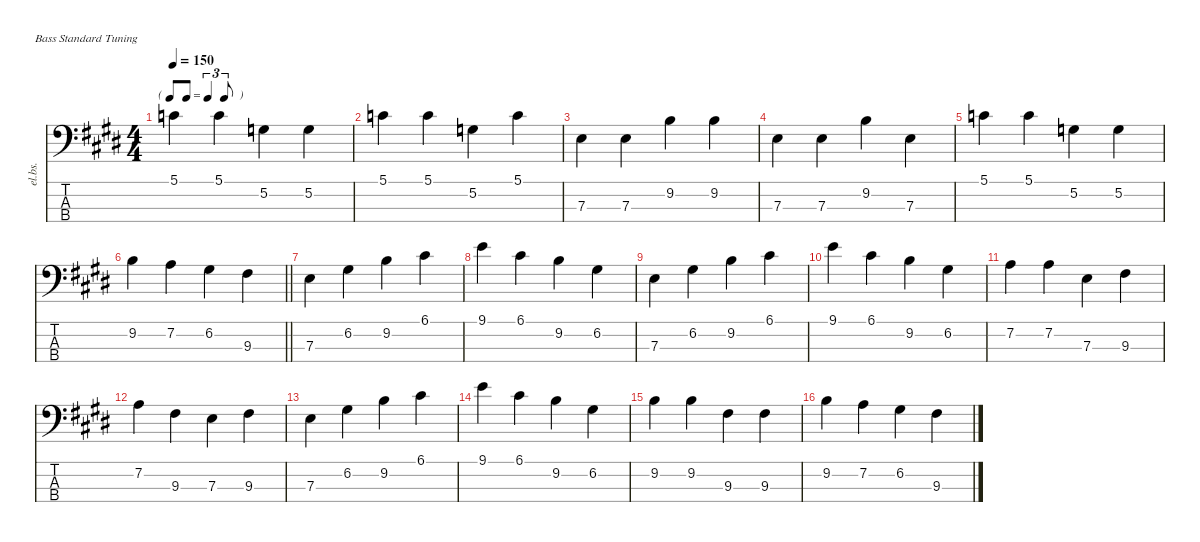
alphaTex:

\defaultSystemsLayout 4
\hideDynamics
\bracketExtendMode nobrackets
\otherSystemsTrackNameOrientation horizontal
\track ("Track 4" "el.bs.") {instrument electricbassfinger}
\staff {score tabs}
\tuning (G2 D2 A1 E1)
\ts (4 4)
\tf triplet8th
\tempo 150
\clef f4
\ks e
5.1{acc forcenatural}.4{dy f beam Down} 5.1{acc forcenatural}.4{beam Down} 5.2{acc forcenatural}.4{beam Down} 5.2{acc forcenatural}.4{beam Down} |
5.1{acc forcenatural}.4{beam Down} 5.1{acc forcenatural}.4{beam Down} 5.2{acc forcenatural}.4{beam Down} 5.1{acc forcenatural}.4{beam Down} |
7.3{acc forcenatural}.4{beam Down} 7.3{acc forcenatural}.4{beam Down} 9.2{acc forcenatural}.4{beam Down} 9.2{acc forcenatural}.4{beam Down} |
7.3{acc forcenatural}.4{beam Down} 7.3{acc forcenatural}.4{beam Down} 9.2{acc forcenatural}.4{beam Down} 7.3{acc forcenatural}.4{beam Down} |
5.1{acc forcenatural}.4{beam Down} 5.1{acc forcenatural}.4{beam Down} 5.2{acc forcenatural}.4{beam Down} 5.2{acc forcenatural}.4{beam Down} |
\barLineRight lightlight
9.2{acc forcenatural}.4{beam Down} 7.2{acc forcenatural}.4{beam Down} 6.2{acc #}.4{beam Down} 9.3{acc #}.4{beam Down} |
7.3{acc forcenatural}.4{beam Down} 6.2{acc #}.4{beam Down} 9.2{acc forcenatural}.4{beam Down} 6.1{acc #}.4{beam Down} |
9.1{acc forcenatural}.4{beam Down} 6.1{acc #}.4{beam Down} 9.2{acc forcenatural}.4{beam Down} 6.2{acc #}.4{beam Down} |
7.3{acc forcenatural}.4{beam Down} 6.2{acc #}.4{beam Down} 9.2{acc forcenatural}.4{beam Down} 6.1{acc #}.4{beam Down} |
9.1{acc forcenatural}.4{beam Down} 6.1{acc #}.4{beam Down} 9.2{acc forcenatural}.4{beam Down} 6.2{acc #}.4{beam Down} |
7.2{acc forcenatural}.4{beam Down} 7.2{acc forcenatural}.4{beam Down} 7.3{acc forcenatural}.4{beam Down} 9.3{acc #}.4{beam Down} |
7.2{acc forcenatural}.4{beam Down} 9.3{acc #}.4{beam Down} 7.3{acc forcenatural}.4{beam Down} 9.3{acc #}.4{beam Down} |
7.3{acc forcenatural}.4{beam Down} 6.2{acc #}.4{beam Down} 9.2{acc forcenatural}.4{beam Down} 6.1{acc #}.4{beam Down} |
9.1{acc forcenatural}.4{beam Down} 6.1{acc #}.4{beam Down} 9.2{acc forcenatural}.4{beam Down} 6.2{acc #}.4{beam Down} |
9.2{acc forcenatural}.4{beam Down} 9.2{acc forcenatural}.4{beam Down} 9.3{acc #}.4{beam Down} 9.3{acc #}.4{beam Down} |
9.2{acc forcenatural}.4{beam Down} 7.2{acc forcenatural}.4{beam Down} 6.2{acc #}.4{beam Down} 9.3{acc #}.4{beam Down}
